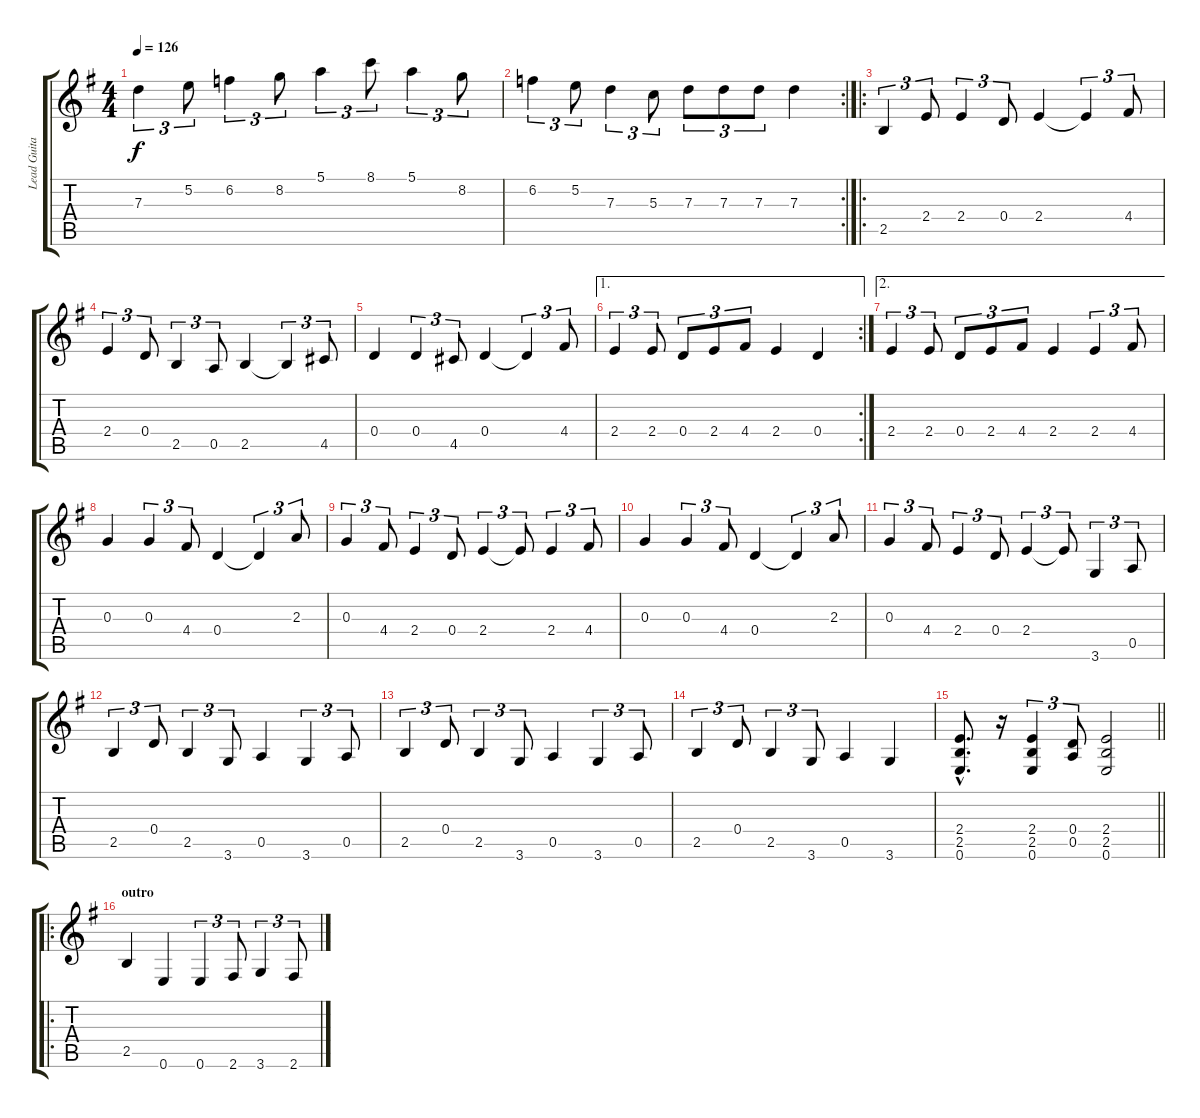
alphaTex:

\track ("Lead Guitar" "Lead Guita") {instrument overdrivenguitar}
\staff {score tabs}
\tuning (E4 B3 G3 D3 A2 E2) {hide}
\ts (4 4)
\tempo 126
\clef g2
\ks eminor
7.3.4{tu (3 2) dy f} 5.2.8{tu (3 2)} 6.2.4{tu (3 2)} 8.2.8{tu (3 2)} 5.1.4{tu (3 2)} 8.1.8{tu (3 2)} 5.1.4{tu (3 2)} 8.2.8{tu (3 2)} |
\rc 2
6.2.4{tu (3 2)} 5.2.8{tu (3 2)} 7.3.4{tu (3 2)} 5.3.8{tu (3 2)} 7.3.8{tu (3 2)} 7.3.8{tu (3 2)} 7.3.8{tu (3 2)} 7.3.4 |
\ro
2.5.4{tu (3 2) volume 9} 2.4.8{tu (3 2)} 2.4.4{tu (3 2)} 0.4.8{tu (3 2)} 2.4.4 2.4{t}.4{tu (3 2)} 4.4.8{tu (3 2)} |
2.4.4{tu (3 2)} 0.4.8{tu (3 2)} 2.5.4{tu (3 2)} 0.5.8{tu (3 2)} 2.5.4 2.5{t}.4{tu (3 2)} 4.5.8{tu (3 2)} |
0.4.4 0.4.4{tu (3 2)} 4.5.8{tu (3 2)} 0.4.4 0.4{t}.4{tu (3 2)} 4.4.8{tu (3 2)} |
\ae 1
\rc 2
2.4.4{tu (3 2)} 2.4.8{tu (3 2)} 0.4.8{tu (3 2)} 2.4.8{tu (3 2)} 4.4.8{tu (3 2)} 2.4.4 0.4.4 |
\ae 2
2.4.4{tu (3 2)} 2.4.8{tu (3 2)} 0.4.8{tu (3 2)} 2.4.8{tu (3 2)} 4.4.8{tu (3 2)} 2.4.4 2.4.4{tu (3 2)} 4.4.8{tu (3 2)} |
0.3.4 0.3.4{tu (3 2)} 4.4.8{tu (3 2)} 0.4.4 0.4{t}.4{tu (3 2)} 2.3.8{tu (3 2)} |
0.3.4{tu (3 2)} 4.4.8{tu (3 2)} 2.4.4{tu (3 2)} 0.4.8{tu (3 2)} 2.4.4{tu (3 2)} 2.4{t}.8{tu (3 2)} 2.4.4{tu (3 2)} 4.4.8{tu (3 2)} |
0.3.4 0.3.4{tu (3 2)} 4.4.8{tu (3 2)} 0.4.4 0.4{t}.4{tu (3 2)} 2.3.8{tu (3 2)} |
0.3.4{tu (3 2)} 4.4.8{tu (3 2)} 2.4.4{tu (3 2)} 0.4.8{tu (3 2)} 2.4.4{tu (3 2)} 2.4{t}.8{tu (3 2)} 3.6.4{tu (3 2)} 0.5.8{tu (3 2)} |
2.5.4{tu (3 2)} 0.4.8{tu (3 2)} 2.5.4{tu (3 2)} 3.6.8{tu (3 2)} 0.5.4 3.6.4{tu (3 2)} 0.5.8{tu (3 2)} |
2.5.4{tu (3 2)} 0.4.8{tu (3 2)} 2.5.4{tu (3 2)} 3.6.8{tu (3 2)} 0.5.4 3.6.4{tu (3 2)} 0.5.8{tu (3 2)} |
2.5.4{tu (3 2)} 0.4.8{tu (3 2)} 2.5.4{tu (3 2)} 3.6.8{tu (3 2)} 0.5.4 3.6.4 |
\barLineRight lightlight
(2.4{hac} 2.5{hac} 0.6{hac}).8{d} r.16 (2.4 2.5 0.6).4{tu (3 2)} (0.4 0.5).8{tu (3 2)} (2.4 2.5 0.6).2 |
\ro
\section ("" "outro")
2.5.4 0.6.4 0.6.4{tu (3 2)} 2.6.8{tu (3 2)} 3.6.4{tu (3 2)} 2.6.8{tu (3 2)}
